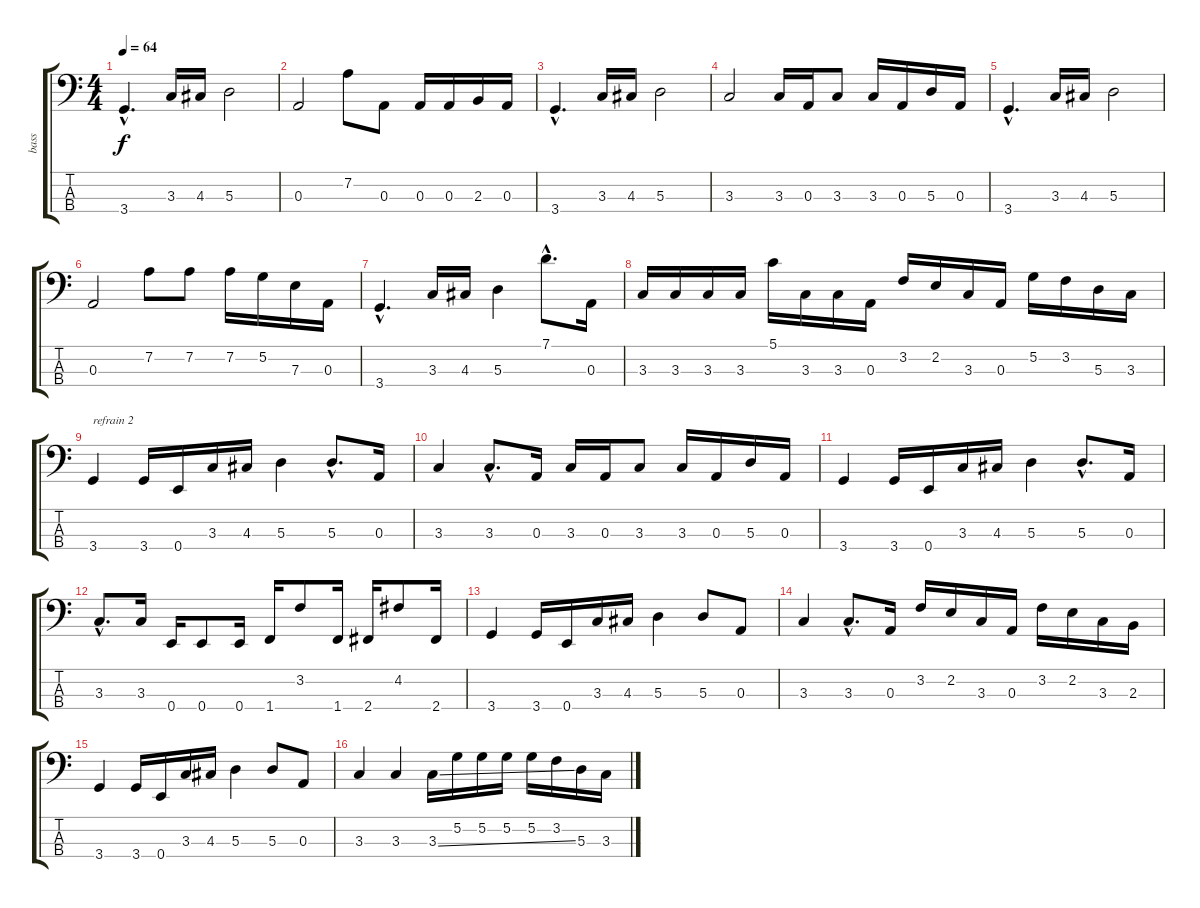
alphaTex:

\track ("bass" "bass") {instrument electricbassfinger}
\staff {score tabs}
\tuning (G2 D2 A1 E1) {hide}
\ts (4 4)
\tempo 64
\clef f4
\ks c
3.4{hac}.4{d dy f} 3.3.16 4.3.16 5.3.2 |
0.3.2 7.2.8 0.3.8 0.3.16 0.3.16 2.3.16 0.3.16 |
3.4{hac}.4{d} 3.3.16 4.3.16 5.3.2 |
3.3.2 3.3.16 0.3.16 3.3.8 3.3.16 0.3.16 5.3.16 0.3.16 |
3.4{hac}.4{d} 3.3.16 4.3.16 5.3.2 |
0.3.2 7.2.8 7.2.8 7.2.16 5.2.16 7.3.16 0.3.16 |
3.4{hac}.4{d} 3.3.16 4.3.16 5.3.4 7.1{hac}.8{d} 0.3.16 |
3.3.16 3.3.16 3.3.16 3.3.16 5.1.16 3.3.16 3.3.16 0.3.16 3.2.16 2.2.16 3.3.16 0.3.16 5.2.16 3.2.16 5.3.16 3.3.16 |
3.4.4{txt "refrain 2"} 3.4.16 0.4.16 3.3.16 4.3.16 5.3.4 5.3{hac}.8{d} 0.3.16 |
3.3.4 3.3{hac}.8{d} 0.3.16 3.3.16 0.3.16 3.3.8 3.3.16 0.3.16 5.3.16 0.3.16 |
3.4.4 3.4.16 0.4.16 3.3.16 4.3.16 5.3.4 5.3{hac}.8{d} 0.3.16 |
3.3{hac}.8{d} 3.3.16 0.4.16 0.4.8 0.4.16 1.4.16 3.2.8 1.4.16 2.4.16 4.2.8 2.4.16 |
3.4.4 3.4.16 0.4.16 3.3.16 4.3.16 5.3.4 5.3.8 0.3.8 |
3.3.4 3.3{hac}.8{d} 0.3.16 3.2.16 2.2.16 3.3.16 0.3.16 3.2.16 2.2.16 3.3.16 2.3.16 |
3.4.4 3.4.16 0.4.16 3.3.16 4.3.16 5.3.4 5.3.8 0.3.8 |
3.3.4 3.3.4 3.3{ss}.16 5.2.16 5.2.16 5.2.16 5.2.16 3.2.16 5.3.16 3.3.16
